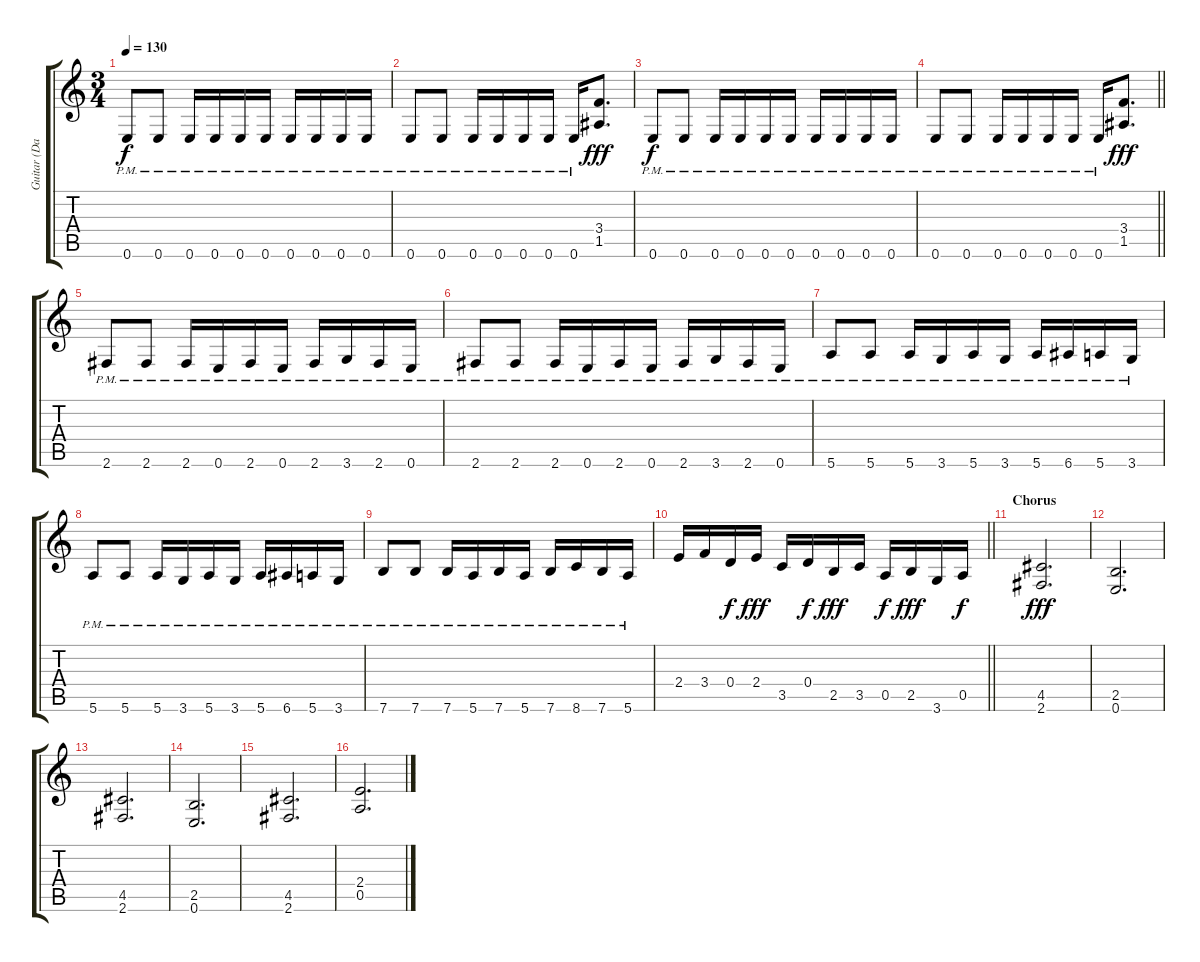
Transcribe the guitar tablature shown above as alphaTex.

\track ("Guitar (Dave)" "Guitar (Da") {instrument distortionguitar}
\staff {score tabs}
\tuning (E4 B3 G3 D3 A2 E2) {hide}
\ts (3 4)
\tempo 130
\clef g2
\ks c
0.6{pm}.8{dy f} 0.6{pm}.8 0.6{pm}.16 0.6{pm}.16 0.6{pm}.16 0.6{pm}.16 0.6{pm}.16 0.6{pm}.16 0.6{pm}.16 0.6{pm}.16 |
0.6{pm}.8 0.6{pm}.8 0.6{pm}.16 0.6{pm}.16 0.6{pm}.16 0.6{pm}.16 0.6{pm}.16 (3.4 1.5).8{d dy fff} |
0.6{pm}.8{dy f} 0.6{pm}.8 0.6{pm}.16 0.6{pm}.16 0.6{pm}.16 0.6{pm}.16 0.6{pm}.16 0.6{pm}.16 0.6{pm}.16 0.6{pm}.16 |
\barLineRight lightlight
0.6{pm}.8 0.6{pm}.8 0.6{pm}.16 0.6{pm}.16 0.6{pm}.16 0.6{pm}.16 0.6{pm}.16 (3.4 1.5).8{d dy fff} |
2.6{pm}.8 2.6{pm}.8 2.6{pm}.16 0.6{pm}.16 2.6{pm}.16 0.6{pm}.16 2.6{pm}.16 3.6{pm}.16 2.6{pm}.16 0.6{pm}.16 |
2.6{pm}.8 2.6{pm}.8 2.6{pm}.16 0.6{pm}.16 2.6{pm}.16 0.6{pm}.16 2.6{pm}.16 3.6{pm}.16 2.6{pm}.16 0.6{pm}.16 |
5.6{pm}.8 5.6{pm}.8 5.6{pm}.16 3.6{pm}.16 5.6{pm}.16 3.6{pm}.16 5.6{pm}.16 6.6{pm}.16 5.6{pm}.16 3.6{pm}.16 |
5.6{pm}.8 5.6{pm}.8 5.6{pm}.16 3.6{pm}.16 5.6{pm}.16 3.6{pm}.16 5.6{pm}.16 6.6{pm}.16 5.6{pm}.16 3.6{pm}.16 |
7.6{pm}.8 7.6{pm}.8 7.6{pm}.16 5.6{pm}.16 7.6{pm}.16 5.6{pm}.16 7.6{pm}.16 8.6{pm}.16 7.6{pm}.16 5.6{pm}.16 |
\barLineRight lightlight
2.4.16 3.4.16 0.4.16{dy f} 2.4.16{dy fff} 3.5.16 0.4.16{dy f} 2.5.16{dy fff} 3.5.16 0.5.16{dy f} 2.5.16{dy fff} 3.6.16 0.5.16{dy f} |
\section ("" "Chorus")
(4.5 2.6).2{d dy fff} |
(2.5 0.6).2{d} |
(4.5 2.6).2{d} |
(2.5 0.6).2{d} |
(4.5 2.6).2{d} |
(2.4 0.5).2{d}
